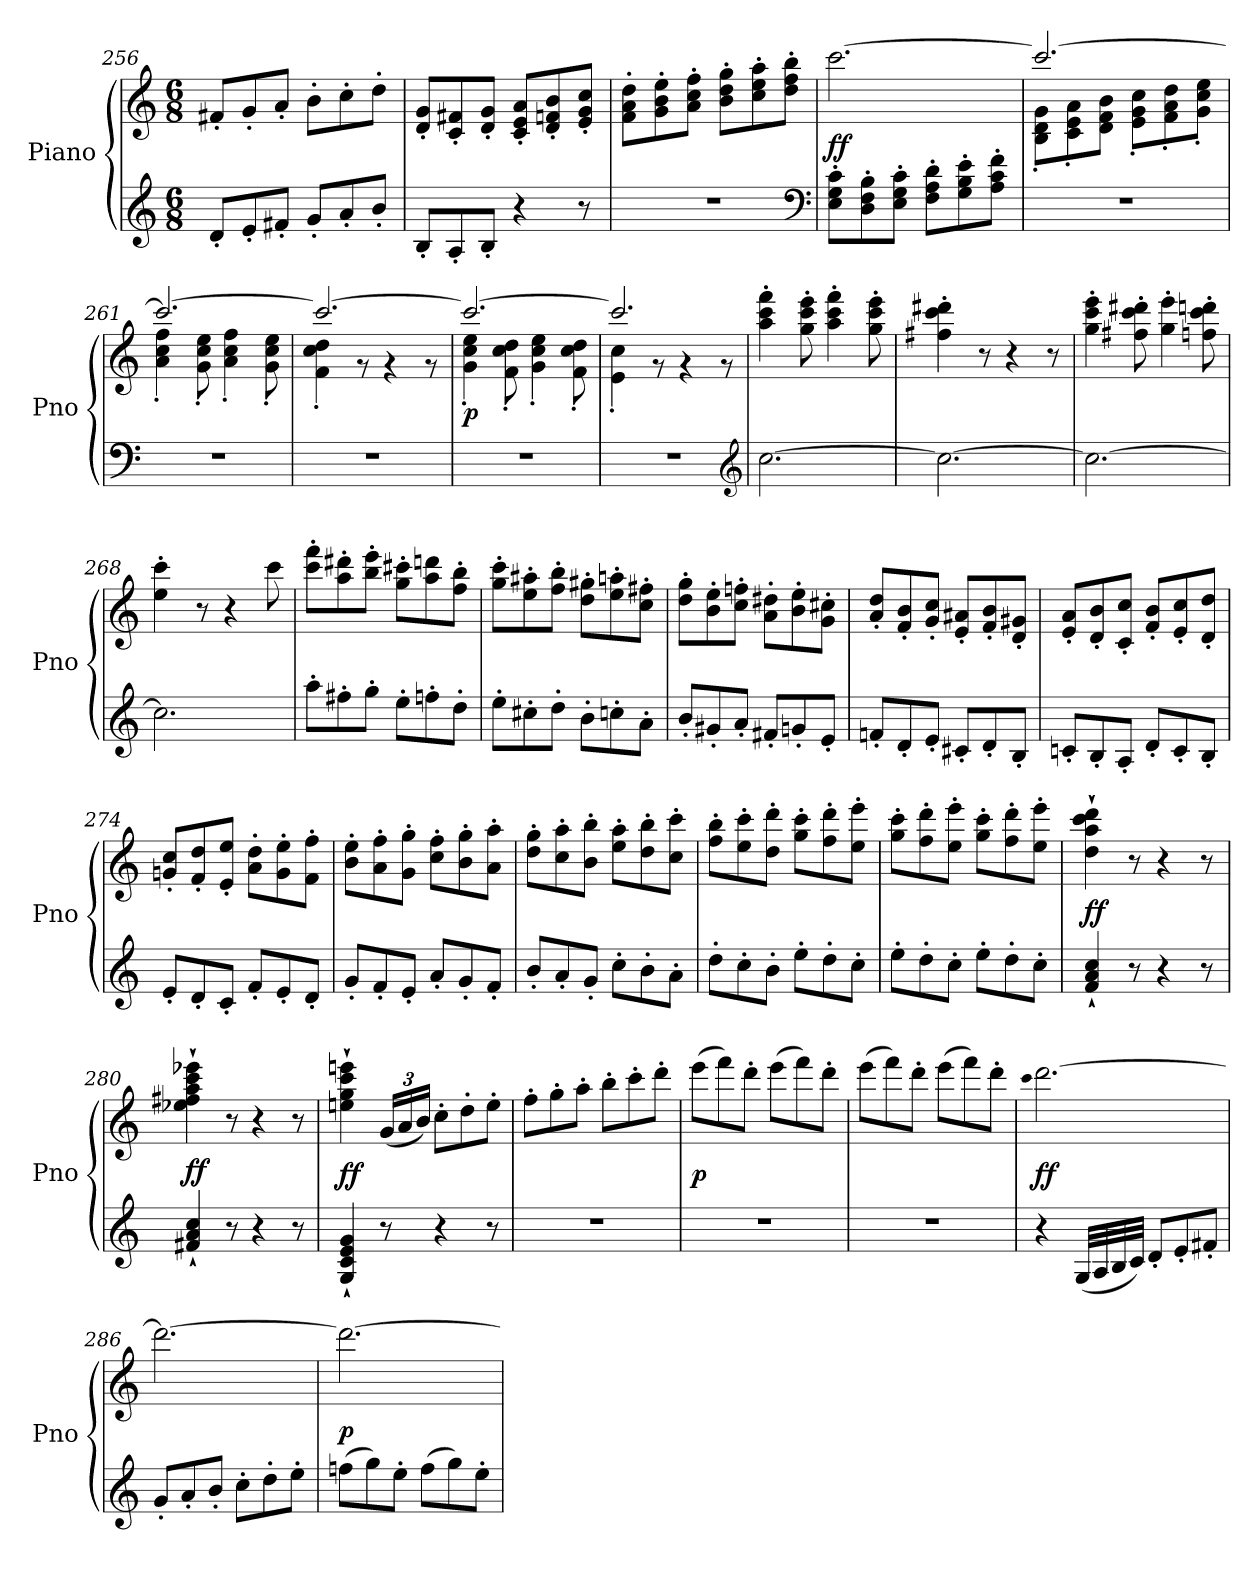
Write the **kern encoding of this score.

**kern	**kern	**dynam
*part1	*part1	*part1
*staff2	*staff1	*staff1/2
*I"Piano	*	*
*I'Pno	*	*
*clefG2	*clefG2	*
*k[]	*k[]	*
*C:	*C:	*
*M6/8	*M6/8	*
=256	=256	=256
8d'L	8f#X'L	.
8e'	8g'	.
8f#X'J	8a'J	.
8g'L	8b'L	.
8a'	8cc'	.
8b'J	8dd'J	.
=257	=257	=257
8B'L	8d' 8g'L	.
8A'	8c' 8f#X'	.
8B'J	8d' 8g'J	.
4r	8c' 8e' 8a'L	.
.	8d' 8fn' 8b'	.
8r	8e' 8g' 8cc'J	.
=258	=258	=258
2.r	8f' 8a' 8dd'L	.
.	8g' 8b' 8ee'	.
.	8a' 8cc' 8ff'J	.
.	8b' 8dd' 8gg'L	.
.	8cc' 8ee' 8aa'	.
.	8dd' 8ff' 8bb'J	.
*clefF4	*	*
=259	=259	=259
8E' 8G' 8c'L	[2.ccc	ff
8D' 8F' 8B'	.	.
8E' 8G' 8c'J	.	.
8F' 8A' 8d'L	.	.
8G' 8B' 8e'	.	.
8A' 8c' 8f'J	.	.
=260	=260	=260
*	*^	*
2.r	2.ccc_	8B' 8d' 8g'L	.
.	.	8c' 8e' 8a'	.
.	.	8d 8f 8bJ	.
.	.	8e' 8g' 8cc'L	.
.	.	8f' 8a' 8dd'	.
.	.	8g' 8cc' 8ee'J	.
=261	=261	=261	=261
2.r	2.ccc_	4a' 4cc' 4ff'	.
.	.	8g' 8cc' 8ee'	.
.	.	4a' 4cc' 4ff'	.
.	.	8g' 8cc' 8ee'	.
=262	=262	=262	=262
2.r	2.ccc_	4f' 4cc' 4dd'	.
.	.	8r	.
.	.	4r	.
.	.	8r	.
=263	=263	=263	=263
2.r	2.ccc_	4g' 4cc' 4ee'	p
.	.	8f' 8cc' 8dd'	.
.	.	4g' 4cc' 4ee'	.
.	.	8f' 8cc' 8dd'	.
=264	=264	=264	=264
2.r	2.ccc]	4e' 4cc'	.
.	.	8r	.
.	.	4r	.
.	.	8r	.
*	*v	*v	*
*clefG2	*	*
=265	=265	=265
[2.cc	4aa' 4ccc' 4fff'	.
.	8gg' 8ccc' 8eee'	.
.	4aa' 4ccc' 4fff'	.
.	8gg' 8ccc' 8eee'	.
=266	=266	=266
2.cc_	4ff#X' 4ccc' 4ddd#X'	.
.	8r	.
.	4r	.
.	8r	.
=267	=267	=267
2.cc_	4gg' 4ccc' 4eee'	.
.	8ff#X' 8ccc' 8ddd#X'	.
.	4gg' 4eee'	.
.	8ffn' 8ccc' 8dddn'	.
=268	=268	=268
2.cc]	4ee' 4ccc'	.
.	8r	.
.	4r	.
.	8ccc	.
=269	=269	=269
8aa'L	8ccc' 8fff'L	.
8ff#X'	8aa' 8ddd#X'	.
8gg'J	8bb' 8eee'J	.
8ee'L	8gg' 8ccc#X'L	.
8ffn'	8aa 8dddn	.
8dd'J	8ff' 8bb'J	.
=270	=270	=270
8ee'L	8gg' 8ccc'L	.
8cc#X'	8ee' 8aa#X'	.
8dd'J	8ff' 8bb'J	.
8b'L	8dd' 8gg#X'L	.
8ccn'	8ee' 8aan'	.
8a'J	8cc' 8ff#X'J	.
=271	=271	=271
8b'L	8dd' 8gg'L	.
8g#X'	8b' 8ee'	.
8a'J	8cc' 8ffn'J	.
8f#X'L	8a' 8dd#X'L	.
8gn'	8b' 8ee'	.
8e'J	8g' 8cc#X'J	.
=272	=272	=272
8fn'L	8a' 8dd'L	.
8d'	8f' 8b'	.
8e'J	8g' 8cc'J	.
8c#X'L	8e' 8a#X'L	.
8d'	8f' 8b'	.
8B'J	8d' 8g#X'J	.
=273	=273	=273
8cn'L	8e' 8a'L	.
8B'	8d' 8b'	.
8A'J	8c' 8cc'J	.
8d'L	8f' 8b'L	.
8c'	8e' 8cc'	.
8B'J	8d' 8dd'J	.
=274	=274	=274
8e'L	8gn' 8cc'L	.
8d'	8f' 8dd'	.
8c'J	8e' 8ee'J	.
8f'L	8a' 8dd'L	.
8e'	8g' 8ee'	.
8d'J	8f' 8ff'J	.
=275	=275	=275
8g'L	8b' 8ee'L	.
8f'	8a' 8ff'	.
8e'J	8g' 8gg'J	.
8a'L	8cc' 8ff'L	.
8g'	8b' 8gg'	.
8f'J	8a' 8aa'J	.
=276	=276	=276
8b'L	8dd' 8gg'L	.
8a'	8cc' 8aa'	.
8g'J	8b' 8bb'J	.
8cc'L	8ee' 8aa'L	.
8b'	8dd' 8bb'	.
8a'J	8cc' 8ccc'J	.
=277	=277	=277
8dd'L	8ff' 8bb'L	.
8cc'	8ee' 8ccc'	.
8b'J	8dd' 8ddd'J	.
8ee'L	8gg' 8ccc'L	.
8dd'	8ff' 8ddd'	.
8cc'J	8ee' 8eee'J	.
=278	=278	=278
8ee'L	8gg' 8ccc'L	.
8dd'	8ff' 8ddd'	.
8cc'J	8ee' 8eee'J	.
8ee'L	8gg' 8ccc'L	.
8dd'	8ff' 8ddd'	.
8cc'J	8ee' 8eee'J	.
=279	=279	=279
4f` 4a` 4cc`	4dd` 4aa` 4ccc` 4ddd`	ff
8r	8r	.
4r	4r	.
8r	8r	.
=280	=280	=280
4f#X` 4a` 4cc`	4ee-X` 4ff#X` 4aa` 4ccc` 4eee-X`	ff
8r	8r	.
4r	4r	.
8r	8r	.
=281	=281	=281
4G` 4c` 4e` 4g`	4een` 4gg` 4ccc` 4eeen`	ff
8r	(24gLL	.
.	24a	.
.	24bJJ)	.
4r	8cc'L	.
.	8dd'	.
8r	8ee'J	.
=282	=282	=282
2.r	8ff'L	.
.	8gg'	.
.	8aa'J	.
.	8bb'L	.
.	8ccc'	.
.	8ddd'J	.
=283	=283	=283
2.r	(8eeeL	p
.	8fff)	.
.	8ddd'J	.
.	(8eeeL	.
.	8fff)	.
.	8ddd'J	.
=284	=284	=284
2.r	(8eeeL	.
.	8fff)	.
.	8ddd'J	.
.	(8eeeL	.
.	8fff)	.
.	8ddd'J	.
=285	=285	=285
.	qccc	.
4r	[2.ddd	ff
(32GLLL	.	.
32A	.	.
32B	.	.
32cJJJ)	.	.
8d'L	.	.
8e'	.	.
8f#X'J	.	.
=286	=286	=286
8g'L	2.ddd_	.
8a'	.	.
8b'J	.	.
8cc'L	.	.
8dd'	.	.
8ee'J	.	.
=287	=287	=287
(8ffnL	2.ddd_	p
8gg)	.	.
8ee'J	.	.
(8ffL	.	.
8gg)	.	.
8ee'J	.	.
=	=	=
*-	*-	*-
